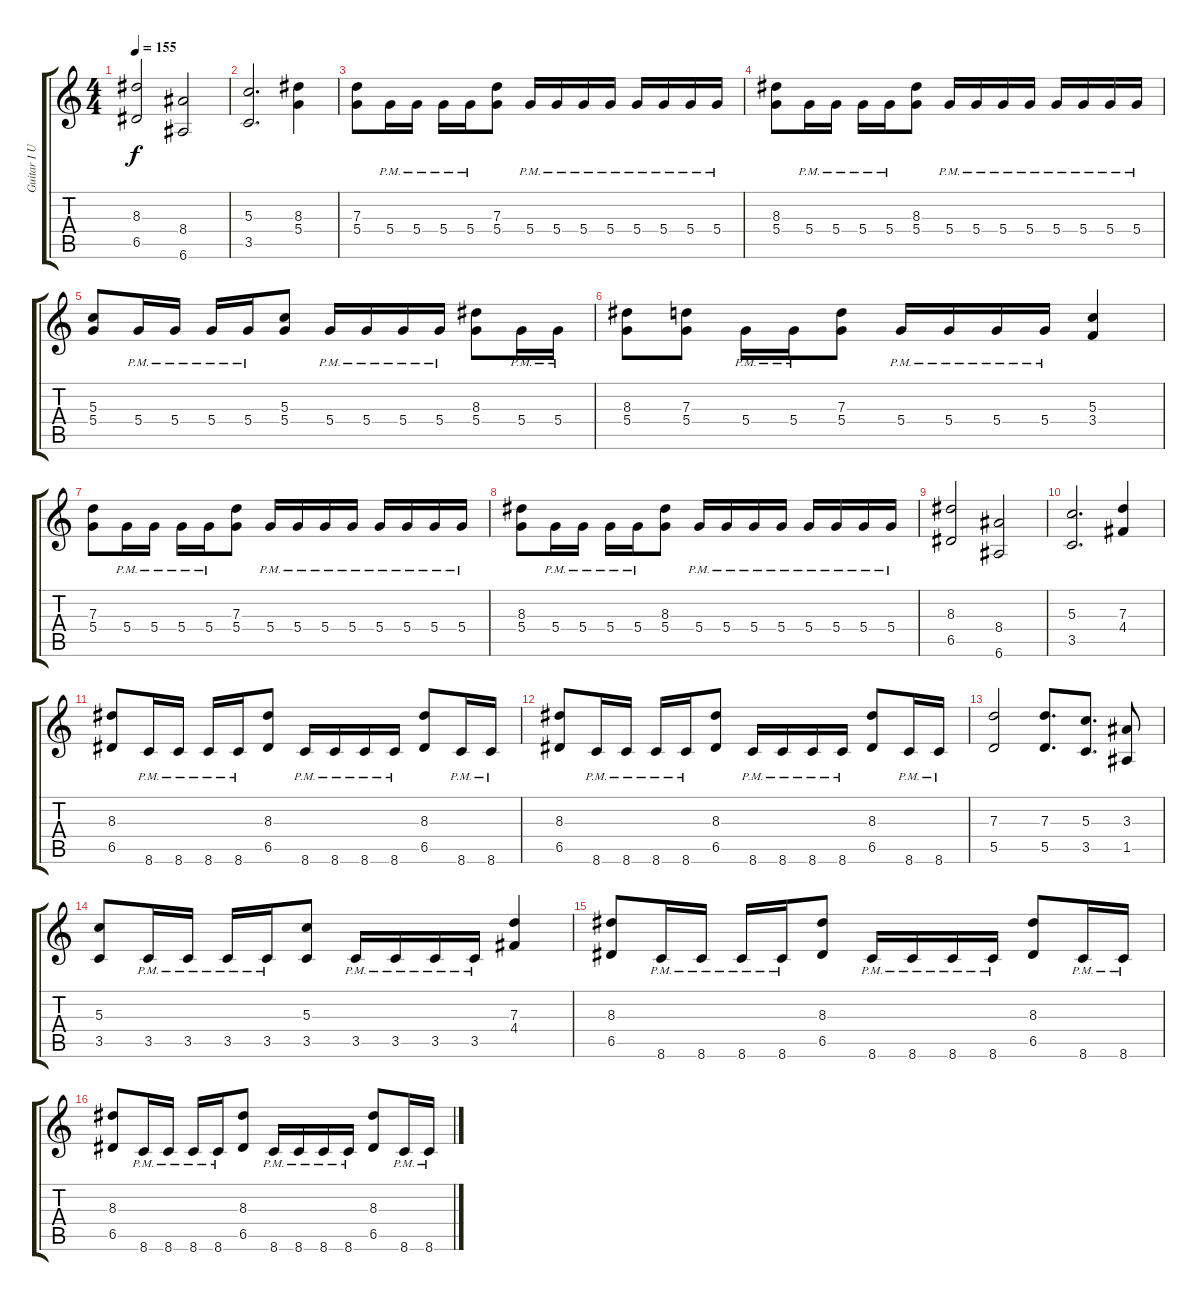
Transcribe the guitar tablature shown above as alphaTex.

\track ("Guitar I Upper" "Guitar I U") {instrument overdrivenguitar}
\staff {score tabs}
\tuning (E4 B3 G3 D3 A2 E2) {hide}
\ts (4 4)
\tempo 155
\clef g2
\ks c
(8.3 6.5).2{dy f} (8.4 6.6).2 |
(5.3 3.5).2{d} (8.3 5.4).4 |
(7.3 5.4).8 5.4{pm}.16 5.4{pm}.16 5.4{pm}.16 5.4{pm}.16 (7.3 5.4).8 5.4{pm}.16 5.4{pm}.16 5.4{pm}.16 5.4{pm}.16 5.4{pm}.16 5.4{pm}.16 5.4{pm}.16 5.4{pm}.16 |
(8.3 5.4).8 5.4{pm}.16 5.4{pm}.16 5.4{pm}.16 5.4{pm}.16 (8.3 5.4).8 5.4{pm}.16 5.4{pm}.16 5.4{pm}.16 5.4{pm}.16 5.4{pm}.16 5.4{pm}.16 5.4{pm}.16 5.4{pm}.16 |
(5.3 5.4).8 5.4{pm}.16 5.4{pm}.16 5.4{pm}.16 5.4{pm}.16 (5.3 5.4).8 5.4{pm}.16 5.4{pm}.16 5.4{pm}.16 5.4{pm}.16 (8.3 5.4).8 5.4{pm}.16 5.4{pm}.16 |
(8.3 5.4).8 (7.3 5.4).8 5.4{pm}.16 5.4{pm}.16 (7.3 5.4).8 5.4{pm}.16 5.4{pm}.16 5.4{pm}.16 5.4{pm}.16 (5.3 3.4).4 |
(7.3 5.4).8 5.4{pm}.16 5.4{pm}.16 5.4{pm}.16 5.4{pm}.16 (7.3 5.4).8 5.4{pm}.16 5.4{pm}.16 5.4{pm}.16 5.4{pm}.16 5.4{pm}.16 5.4{pm}.16 5.4{pm}.16 5.4{pm}.16 |
(8.3 5.4).8 5.4{pm}.16 5.4{pm}.16 5.4{pm}.16 5.4{pm}.16 (8.3 5.4).8 5.4{pm}.16 5.4{pm}.16 5.4{pm}.16 5.4{pm}.16 5.4{pm}.16 5.4{pm}.16 5.4{pm}.16 5.4{pm}.16 |
(8.3 6.5).2 (8.4 6.6).2 |
(5.3 3.5).2{d} (7.3 4.4).4 |
(8.3 6.5).8 8.6{pm}.16 8.6{pm}.16 8.6{pm}.16 8.6{pm}.16 (8.3 6.5).8 8.6{pm}.16 8.6{pm}.16 8.6{pm}.16 8.6{pm}.16 (8.3 6.5).8 8.6{pm}.16 8.6{pm}.16 |
(8.3 6.5).8 8.6{pm}.16 8.6{pm}.16 8.6{pm}.16 8.6{pm}.16 (8.3 6.5).8 8.6{pm}.16 8.6{pm}.16 8.6{pm}.16 8.6{pm}.16 (8.3 6.5).8 8.6{pm}.16 8.6{pm}.16 |
(7.3 5.5).2 (7.3 5.5).8{d} (5.3 3.5).8{d} (3.3 1.5).8 |
(5.3 3.5).8 3.5{pm}.16 3.5{pm}.16 3.5{pm}.16 3.5{pm}.16 (5.3 3.5).8 3.5{pm}.16 3.5{pm}.16 3.5{pm}.16 3.5{pm}.16 (7.3 4.4).4 |
(8.3 6.5).8 8.6{pm}.16 8.6{pm}.16 8.6{pm}.16 8.6{pm}.16 (8.3 6.5).8 8.6{pm}.16 8.6{pm}.16 8.6{pm}.16 8.6{pm}.16 (8.3 6.5).8 8.6{pm}.16 8.6{pm}.16 |
(8.3 6.5).8 8.6{pm}.16 8.6{pm}.16 8.6{pm}.16 8.6{pm}.16 (8.3 6.5).8 8.6{pm}.16 8.6{pm}.16 8.6{pm}.16 8.6{pm}.16 (8.3 6.5).8 8.6{pm}.16 8.6{pm}.16
